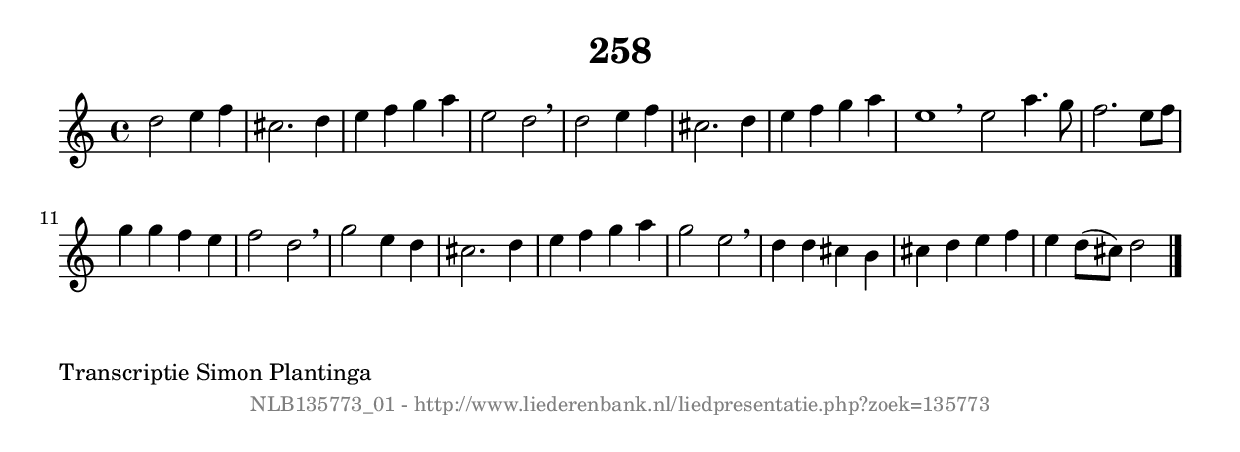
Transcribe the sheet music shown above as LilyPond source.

%
% produced by wce2krn 1.64 (7 June 2014)
%
\version"2.16"
#(append! paper-alist '(("long" . (cons (* 210 mm) (* 2000 mm)))))
#(set-default-paper-size "long")
sb = {\breathe}
mBreak = {\breathe }
bBreak = {\breathe }
x = {\once\override NoteHead #'style = #'cross }
gl=\glissando
itime={\override Staff.TimeSignature #'stencil = ##f }
ficta = {\once\set suggestAccidentals = ##t}
fine = {\once\override Score.RehearsalMark #'self-alignment-X = #1 \mark \markup {\italic{Fine}}}
dc = {\once\override Score.RehearsalMark #'self-alignment-X = #1 \mark \markup {\italic{D.C.}}}
dcf = {\once\override Score.RehearsalMark #'self-alignment-X = #1 \mark \markup {\italic{D.C. al Fine}}}
dcc = {\once\override Score.RehearsalMark #'self-alignment-X = #1 \mark \markup {\italic{D.C. al Coda}}}
ds = {\once\override Score.RehearsalMark #'self-alignment-X = #1 \mark \markup {\italic{D.S.}}}
dsf = {\once\override Score.RehearsalMark #'self-alignment-X = #1 \mark \markup {\italic{D.S. al Fine}}}
dsc = {\once\override Score.RehearsalMark #'self-alignment-X = #1 \mark \markup {\italic{D.S. al Coda}}}
pv = {\set Score.repeatCommands = #'((volta "1"))}
sv = {\set Score.repeatCommands = #'((volta "2"))}
tv = {\set Score.repeatCommands = #'((volta "3"))}
qv = {\set Score.repeatCommands = #'((volta "4"))}
xv = {\set Score.repeatCommands = #'((volta #f))}
\header{ tagline = ""
title = "258"
}
\score {{
\key d \dorian
\relative g'
{
\set melismaBusyProperties = #'()
\time 4/4
\tempo 4=120
\override Score.MetronomeMark #'transparent = ##t
\override Score.RehearsalMark #'break-visibility = #(vector #t #t #f)
d'2 e4 f4 | cis2. d4 | e4 f4 g4 a4 | e2 d2 | \mBreak \bar "|"
d2 e4 f4 | cis2. d4 | e4 f4 g4 a4 | e1 \bar ":|:" \bBreak
e2 a4. g8 | f2. e8 f8 | g4 g4 f4 e4 | f2 d2 | \mBreak \bar "|"
g2 e4 d4 | cis2. d4 | e4 f4 g4 a4 | g2 e2 | \mBreak \bar "|"
d4 d4 cis4 b4 | cis4 d4 e4 f4 | e4 d8( cis8) d2 \bar "|."
 }}
 \midi { }
 \layout {
            indent = 0.0\cm
}
}
\markup { \wordwrap-string #" 
Transcriptie Simon Plantinga
"}
\markup { \vspace #0 } \markup { \with-color #grey \fill-line { \center-column { \smaller "NLB135773_01 - http://www.liederenbank.nl/liedpresentatie.php?zoek=135773" } } }
